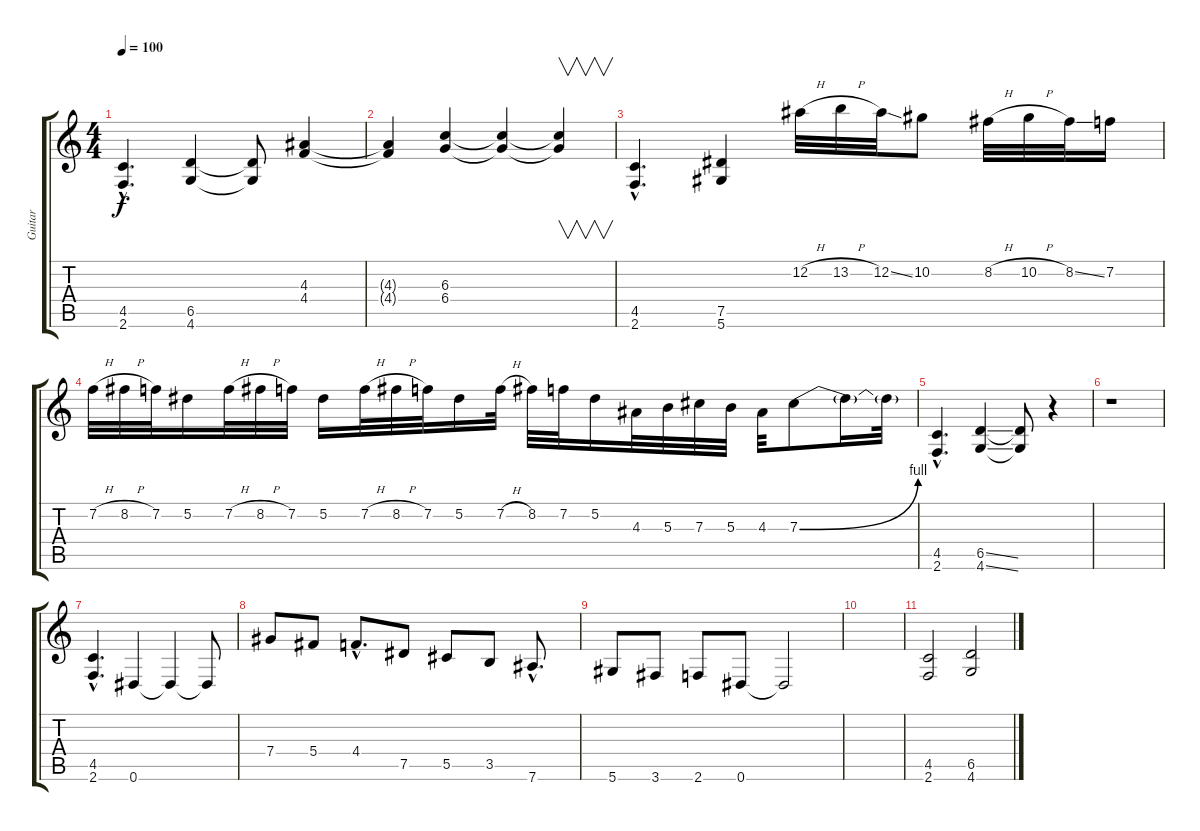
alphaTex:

\track ("Guitar" "Guitar") {instrument distortionguitar}
\staff {score tabs}
\tuning (Eb4 Bb3 Gb3 Db3 Ab2 Eb2) {hide}
\ts (4 4)
\tempo 100
\clef g2
\ks c
(4.5{hac} 2.6{hac}).4{d dy f} (6.5 4.6).4 (6.5{t} 4.6{t}).8 (4.3 4.4).4 |
(4.3{t} 4.4{t}).4 (6.3 6.4).4 (6.3{t} 6.4{t}).4 (6.3{t} 6.4{t}).4{v} |
(4.5{hac} 2.6{hac}).4{d} (7.5 5.6).4 12.2{h}.32 13.2{h}.32 12.2{ss}.32 10.2.8 8.2{h}.32 10.2{h}.32 8.2{ss}.32 7.2.16 |
7.2{h}.32 8.2{h}.32 7.2.32 5.2.16 7.2{h}.32 8.2{h}.32 7.2.32 5.2.16 7.2{h}.32 8.2{h}.32 7.2.32 5.2.16 7.2{h}.32 8.2.32 7.2.32 5.2.16 4.3.32 5.3.32 7.3.32 5.3.32 4.3.32 7.3{be (bend 0 0 60 4)}.8 7.3{t}.16 7.3{t}.32 |
(4.5{hac} 2.6{hac}).4{d} (6.5{ss} 4.6{ss}).4 (6.5{t} 4.6{t}).8 r.4 |
r.1 |
(4.5{hac} 2.6{hac}).4{d} 0.6.4 0.6{t}.4 0.6{t}.8 |
7.4.8 5.4.8 4.4{hac}.8{d} 7.5.8 5.5.8 3.5.8 7.6{hac}.8{d} |
5.6.8 3.6.8 2.6.8 0.6.8 0.6{t}.2 |
|
(4.5 2.6).2 (6.5 4.6).2
